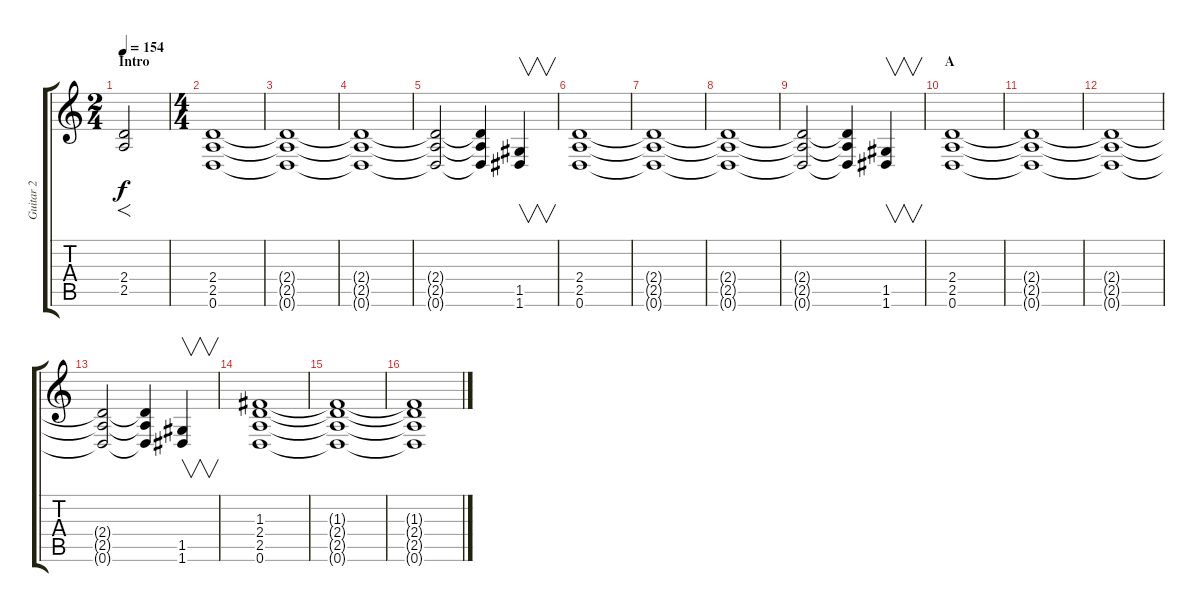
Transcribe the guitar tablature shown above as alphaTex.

\track ("Guitar 2" "Guitar 2") {instrument overdrivenguitar}
\staff {score tabs}
\tuning (D4 A3 F3 C3 G2 D2) {hide}
\ts (2 4)
\section ("" "Intro")
\tempo 154
\clef g2
\ks c
(2.4 2.5).2{f dy f instrument overdrivenguitar} |
\ts (4 4)
(2.4 2.5 0.6).1 |
(2.4{t} 2.5{t} 0.6{t}).1 |
(2.4{t} 2.5{t} 0.6{t}).1 |
(2.4{t} 2.5{t} 0.6{t}).2 (2.4{t} 2.5{t} 0.6{t}).4 (1.5 1.6).4{v} |
(2.4 2.5 0.6).1 |
(2.4{t} 2.5{t} 0.6{t}).1 |
(2.4{t} 2.5{t} 0.6{t}).1 |
(2.4{t} 2.5{t} 0.6{t}).2 (2.4{t} 2.5{t} 0.6{t}).4 (1.5 1.6).4{v} |
\section ("" "A")
(2.4 2.5 0.6).1 |
(2.4{t} 2.5{t} 0.6{t}).1 |
(2.4{t} 2.5{t} 0.6{t}).1 |
(2.4{t} 2.5{t} 0.6{t}).2 (2.4{t} 2.5{t} 0.6{t}).4 (1.5 1.6).4{v} |
(1.3 2.4 2.5 0.6).1 |
(1.3{t} 2.4{t} 2.5{t} 0.6{t}).1 |
(1.3{t} 2.4{t} 2.5{t} 0.6{t}).1
